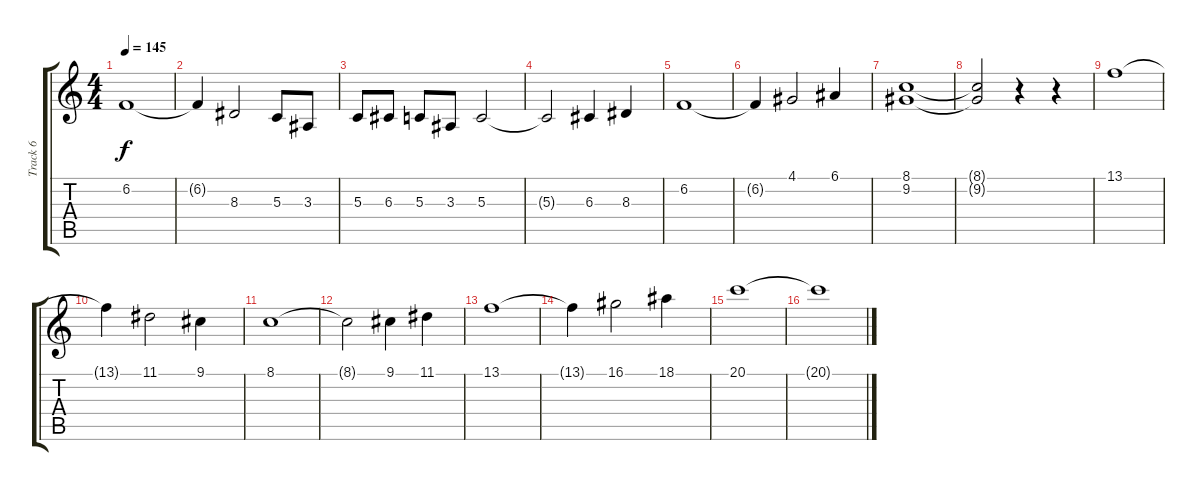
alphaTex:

\track ("Track 6" "Track 6") {instrument pad4choir}
\staff {score tabs}
\tuning (E4 B3 G3 D3 A2 E2) {hide}
\ts (4 4)
\tempo 145
\clef g2
\ks c
6.2.1{dy f} |
6.2{t}.4 8.3.2 5.3.8 3.3.8 |
5.3.8 6.3.8 5.3.8 3.3.8 5.3.2 |
5.3{t}.2 6.3.4 8.3.4 |
6.2.1 |
6.2{t}.4 4.1.2 6.1.4 |
(8.1 9.2).1 |
(8.1{t} 9.2{t}).2{volume 0} r.4 r.4 |
13.1.1{volume 10} |
13.1{t}.4 11.1.2 9.1.4 |
8.1.1 |
8.1{t}.2 9.1.4 11.1.4 |
13.1.1 |
13.1{t}.4 16.1.2 18.1.4 |
20.1.1 |
20.1{t}.1
